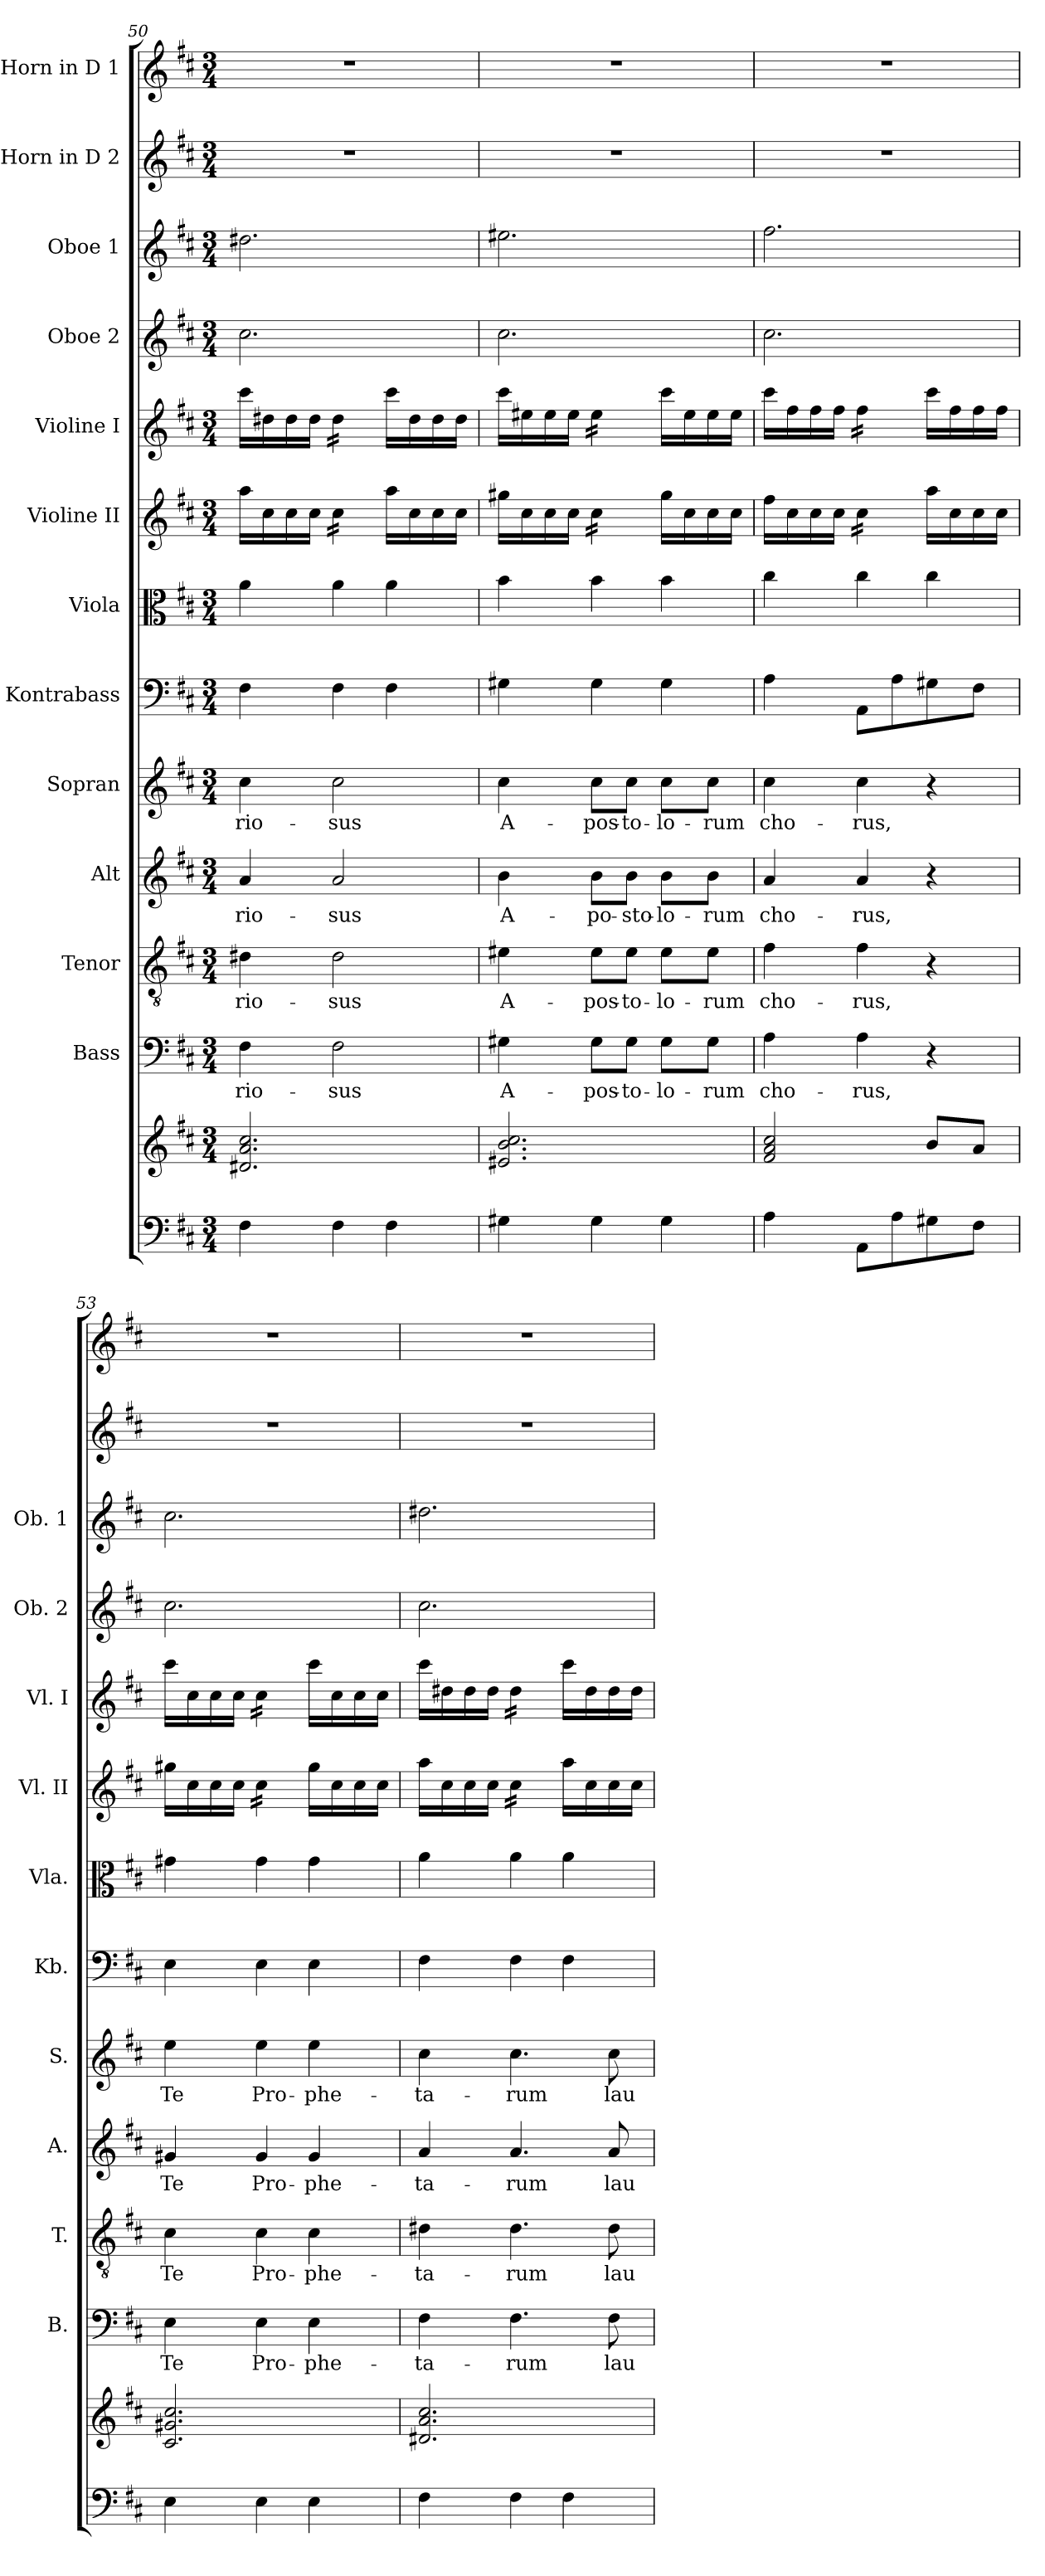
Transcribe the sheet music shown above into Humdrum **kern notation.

**kern	**kern	**kern	**text	**kern	**text	**kern	**text	**kern	**text	**kern	**kern	**kern	**kern	**kern	**kern	**kern	**kern
*part13	*part13	*part12	*part12	*part11	*part11	*part10	*part10	*part9	*part9	*part8	*part7	*part6	*part5	*part4	*part3	*part2	*part1
*staff14	*staff13	*staff12	*staff12	*staff11	*staff11	*staff10	*staff10	*staff9	*staff9	*staff8	*staff7	*staff6	*staff5	*staff4	*staff3	*staff2	*staff1
*	*	*I"Bass	*	*I"Tenor	*	*I"Alt	*	*I"Sopran	*	*I"Kontrabass	*I"Viola	*I"Violine II	*I"Violine I	*I"Oboe 2	*I"Oboe 1	*I"Horn in D 2	*I"Horn in D 1
*	*	*I'B.	*	*I'T.	*	*I'A.	*	*I'S.	*	*I'Kb.	*I'Vla.	*I'Vl. II	*I'Vl. I	*I'Ob. 2	*I'Ob. 1	*	*
*clefF4	*clefG2	*clefF4	*	*clefGv2	*	*clefG2	*	*clefG2	*	*clefF4	*clefC3	*clefG2	*clefG2	*clefG2	*clefG2	*clefG2	*clefG2
*	*	*	*	*	*	*	*	*	*	*ITrd7c12	*	*	*	*	*	*ITrd7c12	*ITrd7c12
*k[f#c#]	*k[f#c#]	*k[f#c#]	*	*k[f#c#]	*	*k[f#c#]	*	*k[f#c#]	*	*k[f#c#]	*k[f#c#]	*k[f#c#]	*k[f#c#]	*k[f#c#]	*k[f#c#]	*k[f#c#]	*k[f#c#]
*D:	*D:	*D:	*	*D:	*	*D:	*	*D:	*	*D:	*D:	*D:	*D:	*D:	*D:	*D:	*D:
*M3/4	*M3/4	*M3/4	*	*M3/4	*	*M3/4	*	*M3/4	*	*M3/4	*M3/4	*M3/4	*M3/4	*M3/4	*M3/4	*M3/4	*M3/4
=50	=50	=50	=50	=50	=50	=50	=50	=50	=50	=50	=50	=50	=50	=50	=50	=50	=50
!	!	!	!LO:LY:b	!	!LO:LY:b	!	!LO:LY:b	!	!LO:LY:b	!	!	!	!	!	!	!	!
4F#\	2.d#X/ 2.a/ 2.cc#/	4F#\	-rio-	4d#X\	-rio-	4a/	-rio-	4cc#\	-rio-	4FF#\	4a\	16aa\LL	16ccc#\LL	2.cc#\	2.dd#X\	2.r	2.r
.	.	.	.	.	.	.	.	.	.	.	.	16cc#\	16dd#X\	.	.	.	.
.	.	.	.	.	.	.	.	.	.	.	.	16cc#\	16dd#\	.	.	.	.
.	.	.	.	.	.	.	.	.	.	.	.	16cc#\JJ	16dd#\JJ	.	.	.	.
!	!	!	!LO:LY:b	!	!LO:LY:b	!	!LO:LY:b	!	!LO:LY:b	!	!	!	!	!	!	!	!
*	*	*	*	*	*	*	*	*	*	*	*	*tremolo	*	*	*	*	*
*	*	*	*	*	*	*	*	*	*	*	*	*	*tremolo	*	*	*	*
4F#\	.	2F#\	-sus	2d#\	-sus	2a/	-sus	2cc#\	-sus	4FF#\	4a\	16cc#\LL	16dd#\LL	.	.	.	.
.	.	.	.	.	.	.	.	.	.	.	.	16cc#\	16dd#\	.	.	.	.
.	.	.	.	.	.	.	.	.	.	.	.	16cc#\	16dd#\	.	.	.	.
.	.	.	.	.	.	.	.	.	.	.	.	16cc#\JJ	16dd#\JJ	.	.	.	.
*	*	*	*	*	*	*	*	*	*	*	*	*	*Xtremolo	*	*	*	*
*	*	*	*	*	*	*	*	*	*	*	*	*Xtremolo	*	*	*	*	*
4F#\	.	.	.	.	.	.	.	.	.	4FF#\	4a\	16aa\LL	16ccc#\LL	.	.	.	.
.	.	.	.	.	.	.	.	.	.	.	.	16cc#\	16dd#\	.	.	.	.
.	.	.	.	.	.	.	.	.	.	.	.	16cc#\	16dd#\	.	.	.	.
.	.	.	.	.	.	.	.	.	.	.	.	16cc#\JJ	16dd#\JJ	.	.	.	.
=51	=51	=51	=51	=51	=51	=51	=51	=51	=51	=51	=51	=51	=51	=51	=51	=51	=51
!	!	!	!LO:LY:b	!	!LO:LY:b	!	!LO:LY:b	!	!LO:LY:b	!	!	!	!	!	!	!	!
4G#X\	2.e#X/ 2.b/ 2.cc#/	4G#X\	A-	4e#X\	A-	4b\	A-	4cc#\	A-	4GG#X\	4b\	16gg#X\LL	16ccc#\LL	2.cc#\	2.ee#X\	2.r	2.r
.	.	.	.	.	.	.	.	.	.	.	.	16cc#\	16ee#X\	.	.	.	.
.	.	.	.	.	.	.	.	.	.	.	.	16cc#\	16ee#\	.	.	.	.
.	.	.	.	.	.	.	.	.	.	.	.	16cc#\JJ	16ee#\JJ	.	.	.	.
!	!	!	!LO:LY:b	!	!LO:LY:b	!	!LO:LY:b	!	!LO:LY:b	!	!	!	!	!	!	!	!
*	*	*	*	*	*	*	*	*	*	*	*	*tremolo	*	*	*	*	*
*	*	*	*	*	*	*	*	*	*	*	*	*	*tremolo	*	*	*	*
4G#\	.	8G#\L	-pos-	8e#\L	-pos-	8b\L	-po-	8cc#\L	-pos-	4GG#\	4b\	16cc#\LL	16ee#\LL	.	.	.	.
.	.	.	.	.	.	.	.	.	.	.	.	16cc#\	16ee#\	.	.	.	.
!	!	!	!LO:LY:b	!	!LO:LY:b	!	!LO:LY:b	!	!LO:LY:b	!	!	!	!	!	!	!	!
.	.	8G#\J	-to-	8e#\J	-to-	8b\J	-sto-	8cc#\J	-to-	.	.	16cc#\	16ee#\	.	.	.	.
.	.	.	.	.	.	.	.	.	.	.	.	16cc#\JJ	16ee#\JJ	.	.	.	.
*	*	*	*	*	*	*	*	*	*	*	*	*	*Xtremolo	*	*	*	*
*	*	*	*	*	*	*	*	*	*	*	*	*Xtremolo	*	*	*	*	*
!	!	!	!LO:LY:b	!	!LO:LY:b	!	!LO:LY:b	!	!LO:LY:b	!	!	!	!	!	!	!	!
4G#\	.	8G#\L	-lo-	8e#\L	-lo-	8b\L	-lo-	8cc#\L	-lo-	4GG#\	4b\	16gg#\LL	16ccc#\LL	.	.	.	.
.	.	.	.	.	.	.	.	.	.	.	.	16cc#\	16ee#\	.	.	.	.
!	!	!	!LO:LY:b	!	!LO:LY:b	!	!LO:LY:b	!	!LO:LY:b	!	!	!	!	!	!	!	!
.	.	8G#\J	-rum	8e#\J	-rum	8b\J	-rum	8cc#\J	-rum	.	.	16cc#\	16ee#\	.	.	.	.
.	.	.	.	.	.	.	.	.	.	.	.	16cc#\JJ	16ee#\JJ	.	.	.	.
=52	=52	=52	=52	=52	=52	=52	=52	=52	=52	=52	=52	=52	=52	=52	=52	=52	=52
!	!	!	!LO:LY:b	!	!LO:LY:b	!	!LO:LY:b	!	!LO:LY:b	!	!	!	!	!	!	!	!
4A\	2f#/ 2a/ 2cc#/	4A\	cho-	4f#\	cho-	4a/	cho-	4cc#\	cho-	4AA\	4cc#\	16ff#\LL	16ccc#\LL	2.cc#\	2.ff#\	2.r	2.r
.	.	.	.	.	.	.	.	.	.	.	.	16cc#\	16ff#\	.	.	.	.
.	.	.	.	.	.	.	.	.	.	.	.	16cc#\	16ff#\	.	.	.	.
.	.	.	.	.	.	.	.	.	.	.	.	16cc#\JJ	16ff#\JJ	.	.	.	.
!	!	!	!LO:LY:b	!	!LO:LY:b	!	!LO:LY:b	!	!LO:LY:b	!	!	!	!	!	!	!	!
*	*	*	*	*	*	*	*	*	*	*	*	*tremolo	*	*	*	*	*
*	*	*	*	*	*	*	*	*	*	*	*	*	*tremolo	*	*	*	*
8AA\L	.	4A\	-rus,	4f#\	-rus,	4a/	-rus,	4cc#\	-rus,	8AAA\L	4cc#\	16cc#\LL	16ff#\LL	.	.	.	.
.	.	.	.	.	.	.	.	.	.	.	.	16cc#\	16ff#\	.	.	.	.
8A\	.	.	.	.	.	.	.	.	.	8AA\	.	16cc#\	16ff#\	.	.	.	.
.	.	.	.	.	.	.	.	.	.	.	.	16cc#\JJ	16ff#\JJ	.	.	.	.
*	*	*	*	*	*	*	*	*	*	*	*	*	*Xtremolo	*	*	*	*
*	*	*	*	*	*	*	*	*	*	*	*	*Xtremolo	*	*	*	*	*
8G#X\	8b/L	4r	.	4r	.	4r	.	4r	.	8GG#X\	4cc#\	16aa\LL	16ccc#\LL	.	.	.	.
.	.	.	.	.	.	.	.	.	.	.	.	16cc#\	16ff#\	.	.	.	.
8F#\J	8a/J	.	.	.	.	.	.	.	.	8FF#\J	.	16cc#\	16ff#\	.	.	.	.
.	.	.	.	.	.	.	.	.	.	.	.	16cc#\JJ	16ff#\JJ	.	.	.	.
!!LO:PB:g=z
=53	=53	=53	=53	=53	=53	=53	=53	=53	=53	=53	=53	=53	=53	=53	=53	=53	=53
!	!	!	!LO:LY:b	!	!LO:LY:b	!	!LO:LY:b	!	!LO:LY:b	!	!	!	!	!	!	!	!
4E\	2.c#/ 2.g#X/ 2.cc#/	4E\	Te	4c#\	Te	4g#X/	Te	4ee\	Te	4EE\	4g#X\	16gg#X\LL	16ccc#\LL	2.cc#\	2.cc#\	2.r	2.r
.	.	.	.	.	.	.	.	.	.	.	.	16cc#\	16cc#\	.	.	.	.
.	.	.	.	.	.	.	.	.	.	.	.	16cc#\	16cc#\	.	.	.	.
.	.	.	.	.	.	.	.	.	.	.	.	16cc#\JJ	16cc#\JJ	.	.	.	.
!	!	!	!LO:LY:b	!	!LO:LY:b	!	!LO:LY:b	!	!LO:LY:b	!	!	!	!	!	!	!	!
*	*	*	*	*	*	*	*	*	*	*	*	*tremolo	*	*	*	*	*
*	*	*	*	*	*	*	*	*	*	*	*	*	*tremolo	*	*	*	*
4E\	.	4E\	Pro-	4c#\	Pro-	4g#/	Pro-	4ee\	Pro-	4EE\	4g#\	16cc#\LL	16cc#\LL	.	.	.	.
.	.	.	.	.	.	.	.	.	.	.	.	16cc#\	16cc#\	.	.	.	.
.	.	.	.	.	.	.	.	.	.	.	.	16cc#\	16cc#\	.	.	.	.
.	.	.	.	.	.	.	.	.	.	.	.	16cc#\JJ	16cc#\JJ	.	.	.	.
*	*	*	*	*	*	*	*	*	*	*	*	*	*Xtremolo	*	*	*	*
*	*	*	*	*	*	*	*	*	*	*	*	*Xtremolo	*	*	*	*	*
!	!	!	!LO:LY:b	!	!LO:LY:b	!	!LO:LY:b	!	!LO:LY:b	!	!	!	!	!	!	!	!
4E\	.	4E\	-phe-	4c#\	-phe-	4g#/	-phe-	4ee\	-phe-	4EE\	4g#\	16gg#\LL	16ccc#\LL	.	.	.	.
.	.	.	.	.	.	.	.	.	.	.	.	16cc#\	16cc#\	.	.	.	.
.	.	.	.	.	.	.	.	.	.	.	.	16cc#\	16cc#\	.	.	.	.
.	.	.	.	.	.	.	.	.	.	.	.	16cc#\JJ	16cc#\JJ	.	.	.	.
=54	=54	=54	=54	=54	=54	=54	=54	=54	=54	=54	=54	=54	=54	=54	=54	=54	=54
!	!	!	!LO:LY:b	!	!LO:LY:b	!	!LO:LY:b	!	!LO:LY:b	!	!	!	!	!	!	!	!
4F#\	2.d#X/ 2.a/ 2.cc#/	4F#\	-ta-	4d#X\	-ta-	4a/	-ta-	4cc#\	-ta-	4FF#\	4a\	16aa\LL	16ccc#\LL	2.cc#\	2.dd#X\	2.r	2.r
.	.	.	.	.	.	.	.	.	.	.	.	16cc#\	16dd#X\	.	.	.	.
.	.	.	.	.	.	.	.	.	.	.	.	16cc#\	16dd#\	.	.	.	.
.	.	.	.	.	.	.	.	.	.	.	.	16cc#\JJ	16dd#\JJ	.	.	.	.
!	!	!	!LO:LY:b	!	!LO:LY:b	!	!LO:LY:b	!	!LO:LY:b	!	!	!	!	!	!	!	!
*	*	*	*	*	*	*	*	*	*	*	*	*tremolo	*	*	*	*	*
*	*	*	*	*	*	*	*	*	*	*	*	*	*tremolo	*	*	*	*
4F#\	.	4.F#\	-rum	4.d#\	-rum	4.a/	-rum	4.cc#\	-rum	4FF#\	4a\	16cc#\LL	16dd#\LL	.	.	.	.
.	.	.	.	.	.	.	.	.	.	.	.	16cc#\	16dd#\	.	.	.	.
.	.	.	.	.	.	.	.	.	.	.	.	16cc#\	16dd#\	.	.	.	.
.	.	.	.	.	.	.	.	.	.	.	.	16cc#\JJ	16dd#\JJ	.	.	.	.
*	*	*	*	*	*	*	*	*	*	*	*	*	*Xtremolo	*	*	*	*
*	*	*	*	*	*	*	*	*	*	*	*	*Xtremolo	*	*	*	*	*
4F#\	.	.	.	.	.	.	.	.	.	4FF#\	4a\	16aa\LL	16ccc#\LL	.	.	.	.
.	.	.	.	.	.	.	.	.	.	.	.	16cc#\	16dd#\	.	.	.	.
!	!	!	!LO:LY:b	!	!LO:LY:b	!	!LO:LY:b	!	!LO:LY:b	!	!	!	!	!	!	!	!
.	.	8F#\	lau-	8d#\	lau-	8a/	lau-	8cc#\	lau-	.	.	16cc#\	16dd#\	.	.	.	.
.	.	.	.	.	.	.	.	.	.	.	.	16cc#\JJ	16dd#\JJ	.	.	.	.
=	=	=	=	=	=	=	=	=	=	=	=	=	=	=	=	=	=
*-	*-	*-	*-	*-	*-	*-	*-	*-	*-	*-	*-	*-	*-	*-	*-	*-	*-
